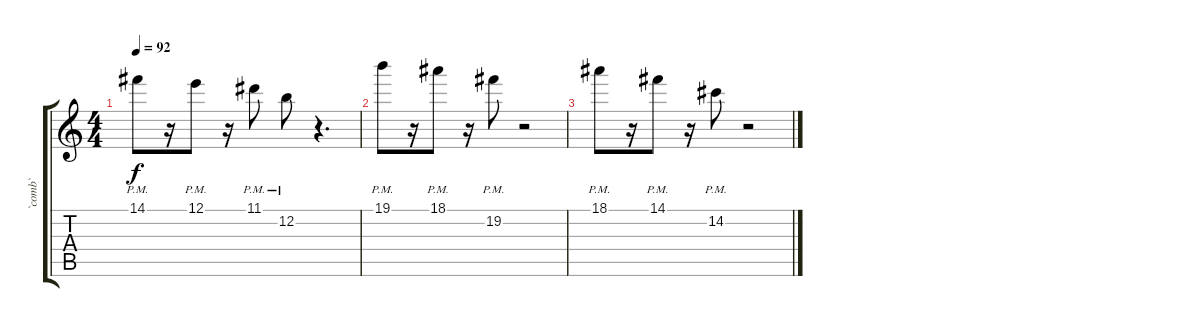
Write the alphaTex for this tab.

\track ("`comb`" "`comb`") {instrument acousticguitarnylon}
\staff {score tabs}
\tuning (E4 B3 G3 D3 A2 E2) {hide}
\ts (4 4)
\tempo 92
\clef g2
\ks c
14.1{pm}.8{dy f} r.16 12.1{pm}.8 r.16 11.1{pm}.8 12.2{pm}.8 r.4{d} |
19.1{pm}.8 r.16 18.1{pm}.8 r.16 19.2{pm}.8 r.2 |
18.1{pm}.8 r.16 14.1{pm}.8 r.16 14.2{pm}.8 r.2
